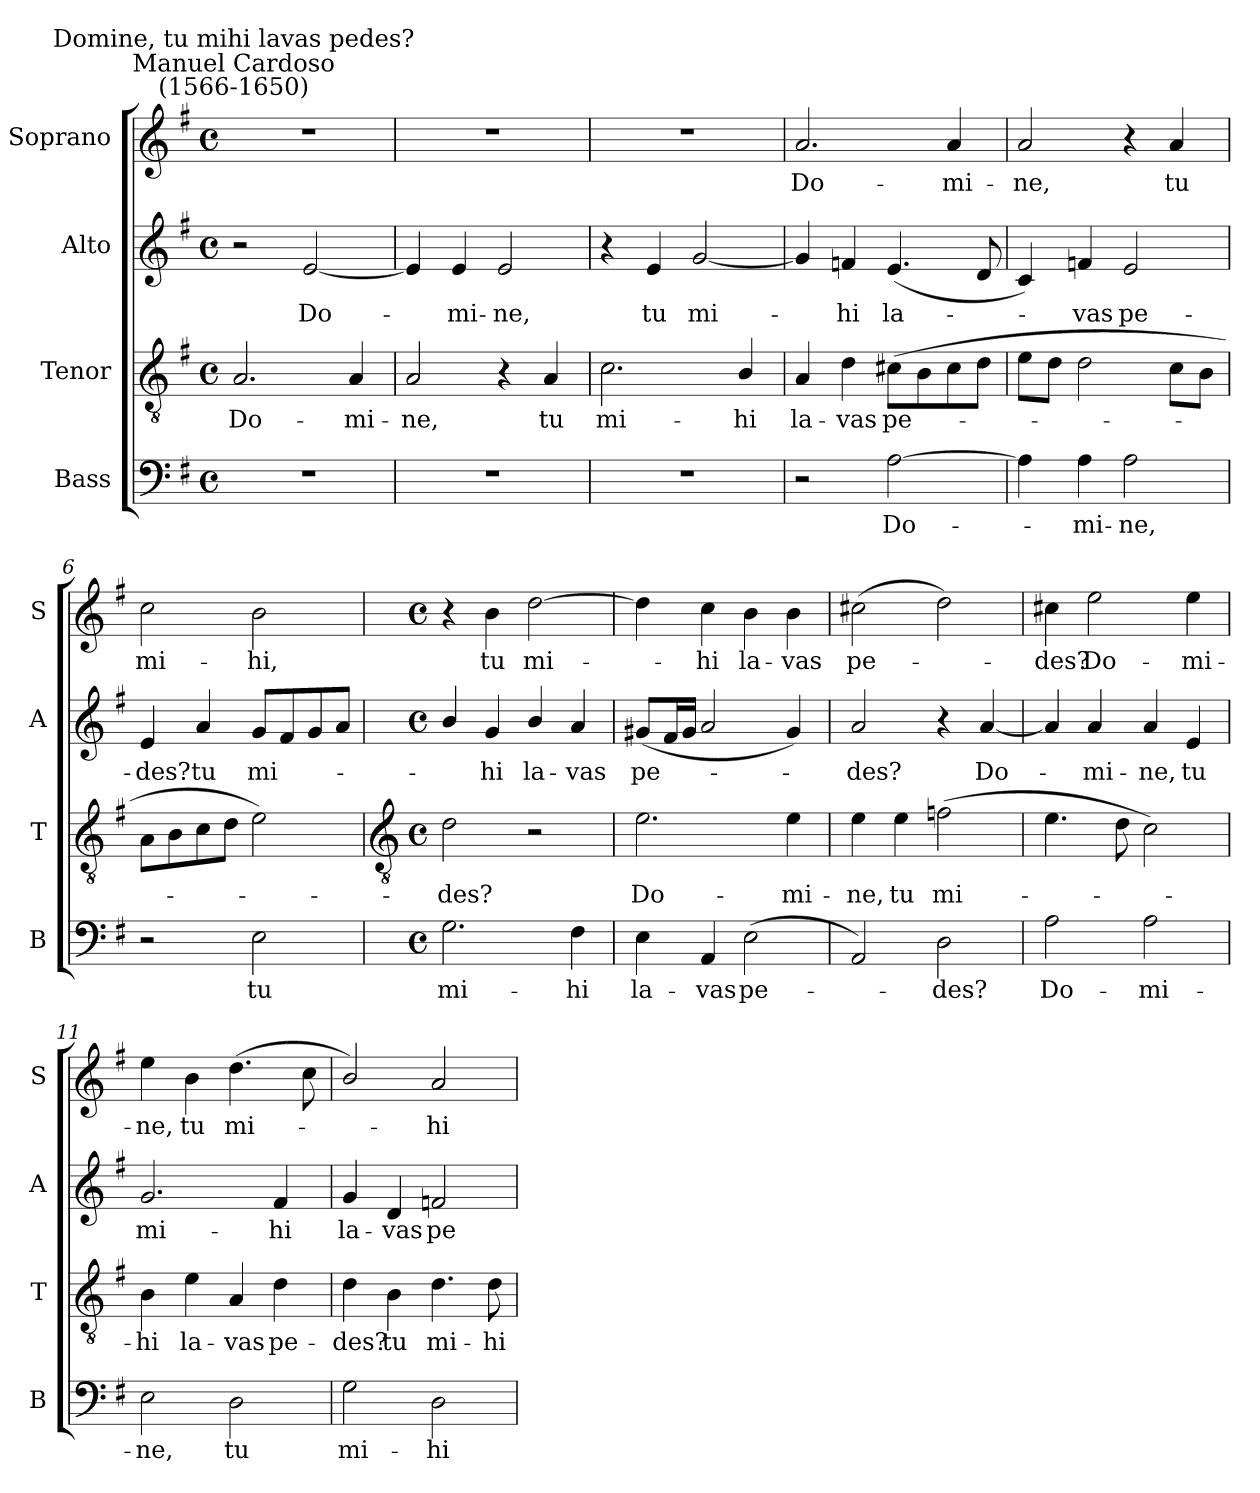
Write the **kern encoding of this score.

**kern	**text	**kern	**text	**kern	**text	**kern	**text
*part4	*part4	*part3	*part3	*part2	*part2	*part1	*part1
*staff4	*staff4	*staff3	*staff3	*staff2	*staff2	*staff1	*staff1
*I"Bass	*	*I"Tenor	*	*I"Alto	*	*I"Soprano	*
*I'B	*	*I'T	*	*I'A	*	*I'S	*
*clefF4	*	*clefGv2	*	*clefG2	*	*clefG2	*
*k[f#]	*	*k[f#]	*	*k[f#]	*	*k[f#]	*
*G:	*	*G:	*	*G:	*	*G:	*
*M4/4	*	*M4/4	*	*M4/4	*	*M4/4	*
*met(c)	*	*met(c)	*	*met(c)	*	*met(c)	*
=1	=1	=1	=1	=1	=1	=1	=1
!	!	!	!	!	!	!LO:TX:a:cj:t=Manuel Cardoso\n(1566-1650)	!
!	!	!	!	!	!	!LO:TX:a:cj:t=Domine, tu mihi lavas pedes?	!
!	!	!	!LO:LY:b	!	!	!	!
1r	.	2.A	Do-	2r	.	1r	.
!	!	!	!	!	!LO:LY:b	!	!
.	.	.	.	[2e	Do-	.	.
!	!	!	!LO:LY:b	!	!	!	!
.	.	4A	-mi-	.	.	.	.
=2	=2	=2	=2	=2	=2	=2	=2
!	!	!	!LO:LY:b	!	!	!	!
1r	.	2A	-ne,	4e]	.	1r	.
!	!	!	!	!	!LO:LY:b	!	!
.	.	.	.	4e	mi-	.	.
!	!	!	!	!	!LO:LY:b	!	!
.	.	4r	.	2e	-ne,	.	.
!	!	!	!LO:LY:b	!	!	!	!
.	.	4A	tu	.	.	.	.
=3	=3	=3	=3	=3	=3	=3	=3
!	!	!	!LO:LY:b	!	!	!	!
1r	.	2.c	mi-	4r	.	1r	.
!	!	!	!	!	!LO:LY:b	!	!
.	.	.	.	4e	tu	.	.
!	!	!	!	!	!LO:LY:b	!	!
.	.	.	.	[2g	mi-	.	.
!	!	!	!LO:LY:b	!	!	!	!
.	.	4B/	-hi	.	.	.	.
=4	=4	=4	=4	=4	=4	=4	=4
!	!	!	!LO:LY:b	!	!	!	!LO:LY:b
2r	.	4A	la-	4g]	.	2.a	Do-
!	!	!	!LO:LY:b	!	!LO:LY:b	!	!
.	.	4d	-vas	4fn	hi	.	.
!	!LO:LY:b	!	!LO:LY:b	!	!LO:LY:b	!	!
[2A	Do-	(>8c#XL	pe-	(<4.e	la-	.	.
.	.	8B	.	.	.	.	.
!	!	!	!	!	!	!	!LO:LY:b
.	.	8c#	.	.	.	4a	-mi-
.	.	8dJ	.	8d	.	.	.
=5	=5	=5	=5	=5	=5	=5	=5
!	!	!	!	!	!	!	!LO:LY:b
4A]	.	8eL	.	4c)	.	2a	-ne,
.	.	8dJ	.	.	.	.	.
!	!LO:LY:b	!	!	!	!LO:LY:b	!	!
4A	mi-	2d	.	4fn	vas	.	.
!	!LO:LY:b	!	!	!	!LO:LY:b	!	!
2A	-ne,	.	.	2e	pe-	4r	.
!	!	!	!	!	!	!	!LO:LY:b
.	.	8cL	.	.	.	4a	tu
.	.	8BJ	.	.	.	.	.
=6	=6	=6	=6	=6	=6	=6	=6
!	!	!	!	!	!LO:LY:b	!	!LO:LY:b
2r	.	8AL	.	4e	-des?	2cc	mi-
.	.	8B	.	.	.	.	.
!	!	!	!	!	!LO:LY:b	!	!
.	.	8c	.	4a	tu	.	.
.	.	8dJ	.	.	.	.	.
!	!LO:LY:b	!	!	!	!LO:LY:b	!	!LO:LY:b
2E	tu	2e)	.	8gL	mi-	2b	-hi,
.	.	.	.	8f#	.	.	.
.	.	.	.	8g	.	.	.
.	.	.	.	8aJ	.	.	.
!!LO:LB:g=z
=7	=7	=7	=7	=7	=7	=7	=7
*	*	*clefGv2	*	*	*	*	*
*M4/4	*	*M4/4	*	*M4/4	*	*M4/4	*
*met(c)	*	*met(c)	*	*met(c)	*	*met(c)	*
!	!LO:LY:b	!	!LO:LY:b	!	!	!	!
2.G	mi-	2d	des?	4b/	.	4r	.
!	!	!	!	!	!LO:LY:b	!	!LO:LY:b
.	.	.	.	4g	hi	4b	tu
!	!	!	!	!	!LO:LY:b	!	!LO:LY:b
.	.	2r	.	4b/	la-	[2dd	mi-
!	!LO:LY:b	!	!	!	!LO:LY:b	!	!
4F#	-hi	.	.	4a	-vas	.	.
=8	=8	=8	=8	=8	=8	=8	=8
!	!LO:LY:b	!	!LO:LY:b	!	!LO:LY:b	!	!
4E	la-	2.e	Do-	(<8g#XL	pe-	4dd]	.
.	.	.	.	16f#L	.	.	.
.	.	.	.	16g#JJ	.	.	.
!	!LO:LY:b	!	!	!	!	!	!LO:LY:b
4AA	-vas	.	.	2a	.	4cc	hi
!	!LO:LY:b	!	!	!	!	!	!LO:LY:b
(<2E	pe-	.	.	.	.	4b	la-
!	!	!	!LO:LY:b	!	!	!	!LO:LY:b
.	.	4e	-mi-	4g#)	.	4b	-vas
=9	=9	=9	=9	=9	=9	=9	=9
!	!	!	!LO:LY:b	!	!LO:LY:b	!	!LO:LY:b
2AA)	.	4e	-ne,	2a	des?	(>2cc#X	pe-
!	!	!	!LO:LY:b	!	!	!	!
.	.	4e	tu	.	.	.	.
!	!LO:LY:b	!	!LO:LY:b	!	!	!	!
2D	des?	(>2fn	mi-	4r	.	2dd)	.
!	!	!	!	!	!LO:LY:b	!	!
.	.	.	.	[4a	Do-	.	.
=10	=10	=10	=10	=10	=10	=10	=10
!	!LO:LY:b	!	!	!	!	!	!LO:LY:b
2A	Do-	4.e	.	4a]	.	4cc#X	des?
!	!	!	!	!	!LO:LY:b	!	!LO:LY:b
.	.	.	.	4a	mi-	2ee	Do-
.	.	8d	.	.	.	.	.
!	!LO:LY:b	!	!	!	!LO:LY:b	!	!
2A	-mi-	2c)	.	4a	-ne,	.	.
!	!	!	!	!	!LO:LY:b	!	!LO:LY:b
.	.	.	.	4e	tu	4ee	-mi-
=11	=11	=11	=11	=11	=11	=11	=11
!	!LO:LY:b	!	!LO:LY:b	!	!LO:LY:b	!	!LO:LY:b
2E	-ne,	4B	hi	2.g	mi-	4ee	-ne,
!	!	!	!LO:LY:b	!	!	!	!LO:LY:b
.	.	4e	la-	.	.	4b	tu
!	!LO:LY:b	!	!LO:LY:b	!	!	!	!LO:LY:b
2D	tu	4A	-vas	.	.	(>4.dd	mi-
!	!	!	!LO:LY:b	!	!LO:LY:b	!	!
.	.	4d	pe-	4f#	-hi	.	.
.	.	.	.	.	.	8cc	.
=12	=12	=12	=12	=12	=12	=12	=12
!	!LO:LY:b	!	!LO:LY:b	!	!LO:LY:b	!	!
2G	mi-	4d	-des?	4g	la-	2b/)	.
!	!	!	!LO:LY:b	!	!LO:LY:b	!	!
.	.	4B	tu	4d	-vas	.	.
!	!LO:LY:b	!	!LO:LY:b	!	!LO:LY:b	!	!LO:LY:b
2D	-hi	4.d	mi-	2fn	pe-	2a	hi
!	!	!	!LO:LY:b	!	!	!	!
.	.	8d	-hi	.	.	.	.
=	=	=	=	=	=	=	=
*-	*-	*-	*-	*-	*-	*-	*-
